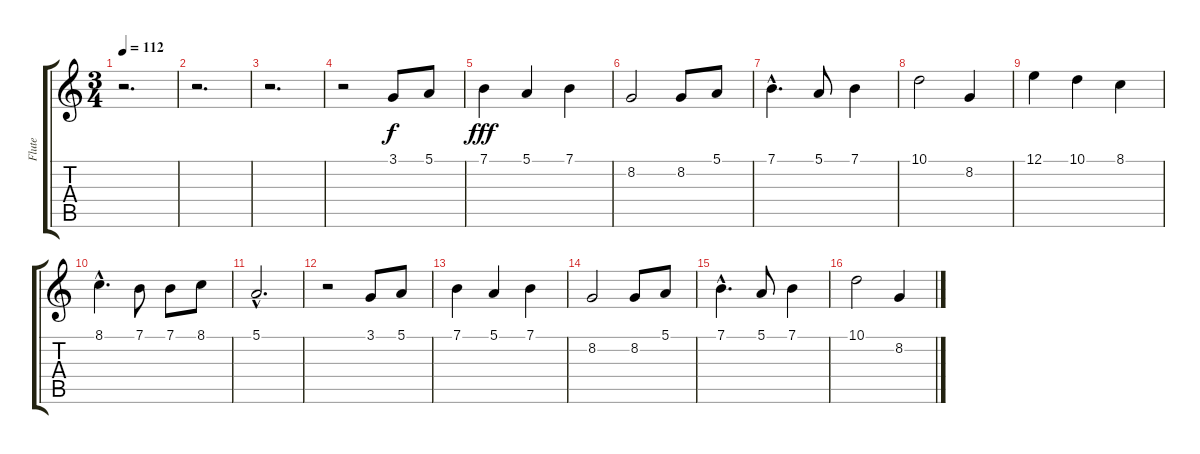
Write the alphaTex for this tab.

\track ("Flute" "Flute") {instrument flute}
\staff {score tabs}
\tuning (E4 B3 G3 D3 A2 E2) {hide}
\ts (3 4)
\tempo 112
\clef g2
\ks c
r.2{d dy f instrument flute} |
r.2{d} |
r.2{d} |
r.2 3.1.8 5.1.8 |
7.1.4{dy fff} 5.1.4 7.1.4 |
8.2.2 8.2.8 5.1.8 |
7.1{hac}.4{d} 5.1.8 7.1.4 |
10.1.2 8.2.4 |
12.1.4 10.1.4 8.1.4 |
8.1{hac}.4{d} 7.1.8 7.1.8 8.1.8 |
5.1{hac}.2{d} |
r.2 3.1.8 5.1.8 |
7.1.4 5.1.4 7.1.4 |
8.2.2 8.2.8 5.1.8 |
7.1{hac}.4{d} 5.1.8 7.1.4 |
10.1.2 8.2.4
